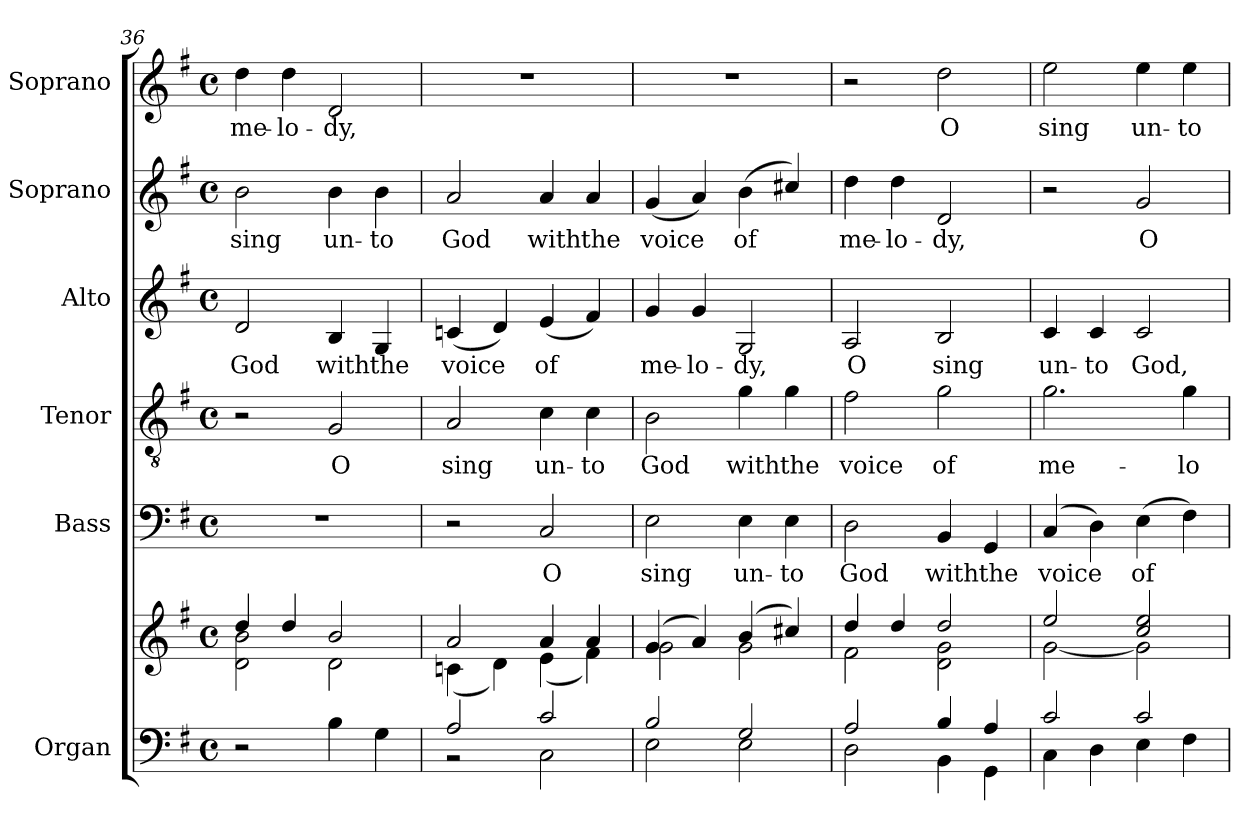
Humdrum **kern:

**kern	**kern	**kern	**text	**kern	**text	**kern	**text	**kern	**text	**kern	**text
*part6	*part6	*part5	*part5	*part4	*part4	*part3	*part3	*part2	*part2	*part1	*part1
*staff7	*staff6	*staff5	*staff5	*staff4	*staff4	*staff3	*staff3	*staff2	*staff2	*staff1	*staff1
*I"Organ	*	*I"Bass	*	*I"Tenor	*	*I"Alto	*	*I"Soprano	*	*I"Soprano	*
*I'Org.	*	*I'B.	*	*I'T.	*	*I'A.	*	*I'S.	*	*I'S.	*
*clefF4	*clefG2	*clefF4	*	*clefGv2	*	*clefG2	*	*clefG2	*	*clefG2	*
*	*	*	*	*ITrd7c12	*	*	*	*	*	*	*
*k[f#]	*k[f#]	*k[f#]	*	*k[f#]	*	*k[f#]	*	*k[f#]	*	*k[f#]	*
*G:	*G:	*G:	*	*G:	*	*G:	*	*G:	*	*G:	*
*M4/4	*M4/4	*M4/4	*	*M4/4	*	*M4/4	*	*M4/4	*	*M4/4	*
*met(c)	*met(c)	*met(c)	*	*met(c)	*	*met(c)	*	*met(c)	*	*met(c)	*
=36	=36	=36	=36	=36	=36	=36	=36	=36	=36	=36	=36
*	*^	*	*	*	*	*	*	*	*	*	*
!	!	!	!	!	!	!	!	!LO:LY:b:color=#000000	!	!	!	!
!	!	!	!	!	!	!	!	!	!	!LO:LY:b:color=#000000	!	!
!	!	!	!	!	!	!	!	!	!	!	!	!LO:LY:b:color=#000000
2r	4ddi/	2di\ 2bi	1r	.	2r	.	2di/	God	2bi\	sing	4ddi\	me-
!	!	!	!	!	!	!	!	!	!	!	!	!LO:LY:b:color=#000000
.	4ddi/	.	.	.	.	.	.	.	.	.	4ddi\	-lo-
!	!	!	!	!	!	!LO:LY:b:color=#000000	!	!	!	!	!	!
!	!	!	!	!	!	!	!	!LO:LY:b:color=#000000	!	!	!	!
!	!	!	!	!	!	!	!	!	!	!LO:LY:b:color=#000000	!	!
!	!	!	!	!	!	!	!	!	!	!	!	!LO:LY:b:color=#000000
4Bi\	2bi/	2di\	.	.	2GGi/	O	4Bi/	with	4bi\	un-	2di/	-dy,
!	!	!	!	!	!	!	!	!LO:LY:b:color=#000000	!	!	!	!
!	!	!	!	!	!	!	!	!	!	!LO:LY:b:color=#000000	!	!
4Gi\	.	.	.	.	.	.	4Gi/	the	4bi\	-to	.	.
=37	=37	=37	=37	=37	=37	=37	=37	=37	=37	=37	=37	=37
*^	*	*	*	*	*	*	*	*	*	*	*	*
!	!	!	!	!	!	!	!LO:LY:b:color=#000000	!	!	!	!	!	!
!	!	!	!	!	!	!	!	!	!LO:LY:b:color=#000000	!	!	!	!
!	!	!	!	!	!	!	!	!	!	!	!LO:LY:b:color=#000000	!	!
2Ai/	2r	2ai/	(4cni\	2r	.	2AAi/	sing	(4cni/	voice	2ai/	God	1r	.
.	.	.	4di\)	.	.	.	.	4di/)	.	.	.	.	.
!	!	!	!	!	!LO:LY:b:color=#000000	!	!	!	!	!	!	!	!
!	!	!	!	!	!	!	!LO:LY:b:color=#000000	!	!	!	!	!	!
!	!	!	!	!	!	!	!	!	!LO:LY:b:color=#000000	!	!	!	!
!	!	!	!	!	!	!	!	!	!	!	!LO:LY:b:color=#000000	!	!
2ci/	2Ci\	4ai/	(4ei\	2Ci/	O	4Ci\	un-	(4ei/	of	4ai/	with	.	.
!	!	!	!	!	!	!	!LO:LY:b:color=#000000	!	!	!	!	!	!
!	!	!	!	!	!	!	!	!	!	!	!LO:LY:b:color=#000000	!	!
.	.	4ai/	4f#i\)	.	.	4Ci\	-to	4f#i/)	.	4ai/	the	.	.
=38	=38	=38	=38	=38	=38	=38	=38	=38	=38	=38	=38	=38	=38
!	!	!	!	!	!LO:LY:b:color=#000000	!	!	!	!	!	!	!	!
!	!	!	!	!	!	!	!LO:LY:b:color=#000000	!	!	!	!	!	!
!	!	!	!	!	!	!	!	!	!LO:LY:b:color=#000000	!	!	!	!
!	!	!	!	!	!	!	!	!	!	!	!LO:LY:b:color=#000000	!	!
2Bi/	2Ei\	(4gi/	2gi\	2Ei\	sing	2BBi\	God	4gi/	me-	(4gi/	voice	1r	.
!	!	!	!	!	!	!	!	!	!LO:LY:b:color=#000000	!	!	!	!
.	.	4ai/)	.	.	.	.	.	4gi/	-lo-	4ai/)	.	.	.
!	!	!	!	!	!LO:LY:b:color=#000000	!	!	!	!	!	!	!	!
!	!	!	!	!	!	!	!LO:LY:b:color=#000000	!	!	!	!	!	!
!	!	!	!	!	!	!	!	!	!LO:LY:b:color=#000000	!	!	!	!
!	!	!	!	!	!	!	!	!	!	!	!LO:LY:b:color=#000000	!	!
2Gi/	2Ei\	(4bi/	2gi\	4Ei\	un-	4Gi\	with	2Gi/	-dy,	(4bi\	of	.	.
!	!	!	!	!	!LO:LY:b:color=#000000	!	!	!	!	!	!	!	!
!	!	!	!	!	!	!	!LO:LY:b:color=#000000	!	!	!	!	!	!
.	.	4cc#Xi/)	.	4Ei\	-to	4Gi\	the	.	.	4cc#Xi/)	.	.	.
=39	=39	=39	=39	=39	=39	=39	=39	=39	=39	=39	=39	=39	=39
!	!	!	!	!	!LO:LY:b:color=#000000	!	!	!	!	!	!	!	!
!	!	!	!	!	!	!	!LO:LY:b:color=#000000	!	!	!	!	!	!
!	!	!	!	!	!	!	!	!	!LO:LY:b:color=#000000	!	!	!	!
!	!	!	!	!	!	!	!	!	!	!	!LO:LY:b:color=#000000	!	!
2Ai/	2Di\	4ddi/	2f#i\	2Di\	God	2F#i\	voice	2Ai/	O	4ddi\	me-	2r	.
!	!	!	!	!	!	!	!	!	!	!	!LO:LY:b:color=#000000	!	!
.	.	4ddi/	.	.	.	.	.	.	.	4ddi\	-lo-	.	.
!	!	!	!	!	!LO:LY:b:color=#000000	!	!	!	!	!	!	!	!
!	!	!	!	!	!	!	!LO:LY:b:color=#000000	!	!	!	!	!	!
!	!	!	!	!	!	!	!	!	!LO:LY:b:color=#000000	!	!	!	!
!	!	!	!	!	!	!	!	!	!	!	!LO:LY:b:color=#000000	!	!
!	!	!	!	!	!	!	!	!	!	!	!	!	!LO:LY:b:color=#000000
4Bi/	4BBi\	2ddi/	2di\ 2gi	4BBi/	with	2Gi\	of	2Bi/	sing	2di/	-dy,	2ddi\	O
!	!	!	!	!	!LO:LY:b:color=#000000	!	!	!	!	!	!	!	!
4Ai/	4GGi\	.	.	4GGi/	the	.	.	.	.	.	.	.	.
!!LO:LB:g=z
=40	=40	=40	=40	=40	=40	=40	=40	=40	=40	=40	=40	=40	=40
!	!	!	!	!	!LO:LY:b:color=#000000	!	!	!	!	!	!	!	!
!	!	!	!	!	!	!	!LO:LY:b:color=#000000	!	!	!	!	!	!
!	!	!	!	!	!	!	!	!	!LO:LY:b:color=#000000	!	!	!	!
!	!	!	!	!	!	!	!	!	!	!	!	!	!LO:LY:b:color=#000000
2ci/	4Ci\	2eei/	[<2gi\	(4Ci/	voice	2.Gi\	me-	4ci/	un-	2r	.	2eei\	sing
!	!	!	!	!	!	!	!	!	!LO:LY:b:color=#000000	!	!	!	!
.	4Di\	.	.	4Di\)	.	.	.	4ci/	-to	.	.	.	.
!	!	!	!	!	!LO:LY:b:color=#000000	!	!	!	!	!	!	!	!
!	!	!	!	!	!	!	!	!	!LO:LY:b:color=#000000	!	!	!	!
!	!	!	!	!	!	!	!	!	!	!	!LO:LY:b:color=#000000	!	!
!	!	!	!	!	!	!	!	!	!	!	!	!	!LO:LY:b:color=#000000
2ci/	4Ei\	2cci/ 2eei	2gi\]	(4Ei\	of	.	.	2ci/	God,	2gi/	O	4eei\	un-
!	!	!	!	!	!	!	!LO:LY:b:color=#000000	!	!	!	!	!	!
!	!	!	!	!	!	!	!	!	!	!	!	!	!LO:LY:b:color=#000000
.	4F#i\	.	.	4F#i\)	.	4Gi\	-lo-	.	.	.	.	4eei\	-to
*v	*v	*	*	*	*	*	*	*	*	*	*	*	*
*	*v	*v	*	*	*	*	*	*	*	*	*	*
=	=	=	=	=	=	=	=	=	=	=	=
*-	*-	*-	*-	*-	*-	*-	*-	*-	*-	*-	*-
